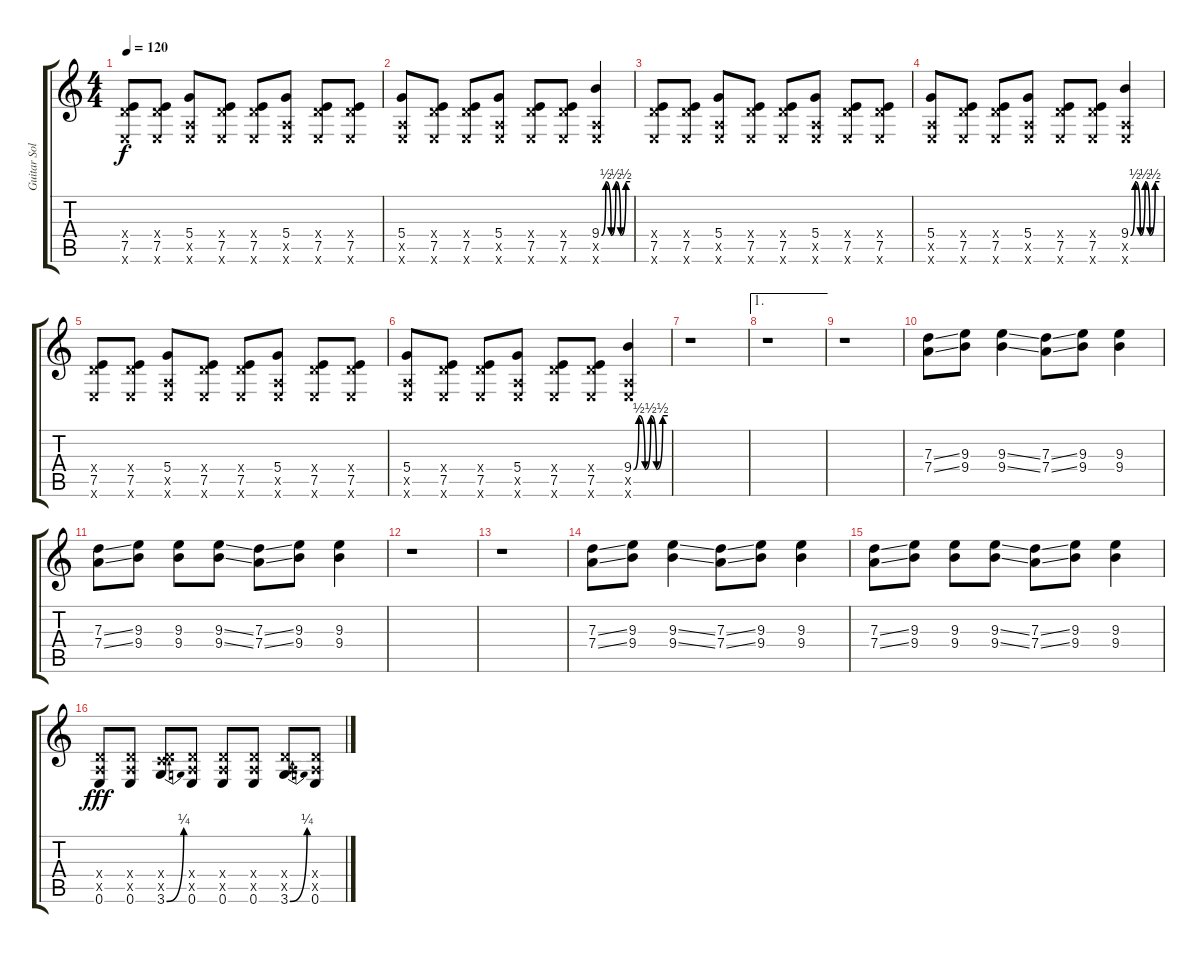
\track ("Guitar Solo" "Guitar Sol") {instrument overdrivenguitar}
\staff {score tabs}
\tuning (E4 B3 G3 D3 A2 E2) {hide}
\ts (4 4)
\tempo 120
\clef g2
\ks c
(0.4{x} 7.5 0.6{x}).8{dy f} (0.4{x} 7.5 0.6{x}).8 (5.4 0.5{x} 0.6{x}).8 (0.4{x} 7.5 0.6{x}).8 (0.4{x} 7.5 0.6{x}).8 (5.4 0.5{x} 0.6{x}).8 (0.4{x} 7.5 0.6{x}).8 (0.4{x} 7.5 0.6{x}).8 |
(5.4 0.5{x} 0.6{x}).8 (0.4{x} 7.5 0.6{x}).8 (0.4{x} 7.5 0.6{x}).8 (5.4 0.5{x} 0.6{x}).8 (0.4{x} 7.5 0.6{x}).8 (0.4{x} 7.5 0.6{x}).8 (9.4{be (custom 0 0 9 2 20 0 30 2 40 0 51 2 60 2)} 0.5{x} 0.6{x}).4 |
(0.4{x} 7.5 0.6{x}).8 (0.4{x} 7.5 0.6{x}).8 (5.4 0.5{x} 0.6{x}).8 (0.4{x} 7.5 0.6{x}).8 (0.4{x} 7.5 0.6{x}).8 (5.4 0.5{x} 0.6{x}).8 (0.4{x} 7.5 0.6{x}).8 (0.4{x} 7.5 0.6{x}).8 |
(5.4 0.5{x} 0.6{x}).8 (0.4{x} 7.5 0.6{x}).8 (0.4{x} 7.5 0.6{x}).8 (5.4 0.5{x} 0.6{x}).8 (0.4{x} 7.5 0.6{x}).8 (0.4{x} 7.5 0.6{x}).8 (9.4{be (custom 0 0 9 2 20 0 30 2 40 0 51 2 60 2)} 0.5{x} 0.6{x}).4 |
(0.4{x} 7.5 0.6{x}).8 (0.4{x} 7.5 0.6{x}).8 (5.4 0.5{x} 0.6{x}).8 (0.4{x} 7.5 0.6{x}).8 (0.4{x} 7.5 0.6{x}).8 (5.4 0.5{x} 0.6{x}).8 (0.4{x} 7.5 0.6{x}).8 (0.4{x} 7.5 0.6{x}).8 |
(5.4 0.5{x} 0.6{x}).8 (0.4{x} 7.5 0.6{x}).8 (0.4{x} 7.5 0.6{x}).8 (5.4 0.5{x} 0.6{x}).8 (0.4{x} 7.5 0.6{x}).8 (0.4{x} 7.5 0.6{x}).8 (9.4{be (custom 0 0 9 2 20 0 30 2 40 0 51 2 60 2)} 0.5{x} 0.6{x}).4 |
r.1 |
\ae 1
r.1{volume 16 instrument overdrivenguitar} |
r.1 |
(7.3{ss} 7.4{ss}).8{volume 12} (9.3 9.4).8 (9.3{ss} 9.4{ss}).4 (7.3{ss} 7.4{ss}).8 (9.3 9.4).8 (9.3 9.4).4 |
(7.3{ss} 7.4{ss}).8 (9.3 9.4).8 (9.3 9.4).8 (9.3{ss} 9.4{ss}).8 (7.3{ss} 7.4{ss}).8 (9.3 9.4).8 (9.3 9.4).4 |
r.1 |
r.1 |
(7.3{ss} 7.4{ss}).8 (9.3 9.4).8 (9.3{ss} 9.4{ss}).4 (7.3{ss} 7.4{ss}).8 (9.3 9.4).8 (9.3 9.4).4 |
(7.3{ss} 7.4{ss}).8 (9.3 9.4).8 (9.3 9.4).8 (9.3{ss} 9.4{ss}).8 (7.3{ss} 7.4{ss}).8 (9.3 9.4).8 (9.3 9.4).4 |
(0.4{x} 0.5{x} 0.6).8{dy fff volume 16} (0.4{x} 0.5{x} 0.6).8 (0.4{x} 3.5{x} 3.6{be (bend 0 0 60 1)}).8 (0.4{x} 0.5{x} 0.6).8 (0.4{x} 0.5{x} 0.6).8 (0.4{x} 0.5{x} 0.6).8 (0.4{x} 0.5{x} 3.6{be (bend 0 0 60 1)}).8 (0.4{x} 0.5{x} 0.6).8
